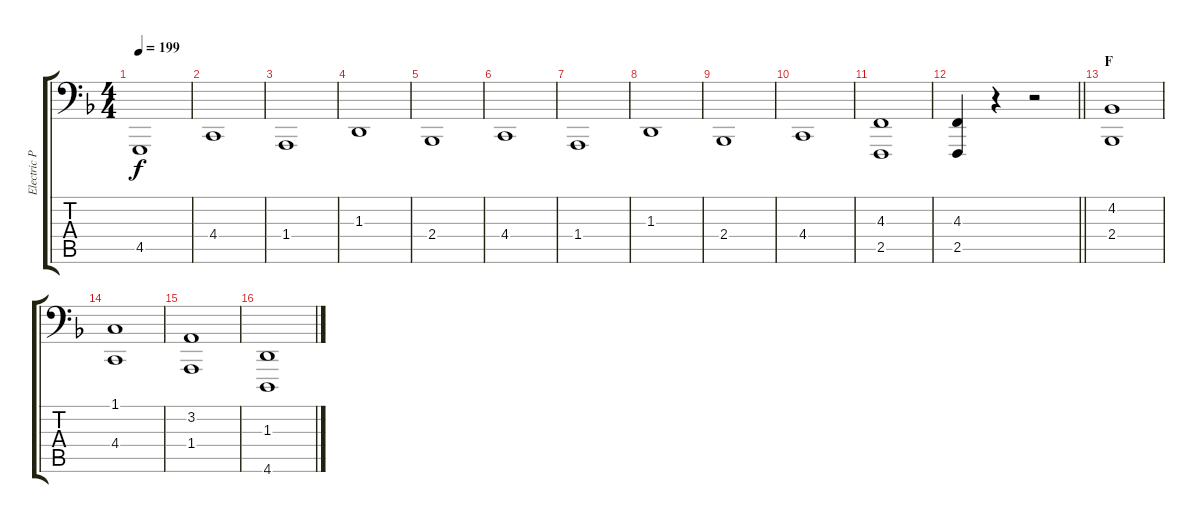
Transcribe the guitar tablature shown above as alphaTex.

\track ("Electric Piano" "Electric P") {instrument electricgrandpiano}
\staff {score tabs}
\tuning (B2 Gb2 Db2 Ab1 Eb1 Bb0) {hide}
\ts (4 4)
\tempo 199
\clef f4
\ks f
4.5.1{dy f} |
4.4.1 |
1.4.1 |
1.3.1 |
2.4.1 |
4.4.1 |
1.4.1 |
1.3.1 |
2.4.1 |
4.4.1 |
(4.3 2.5).1 |
\barLineRight lightlight
(4.3 2.5).4 r.4 r.2 |
\section ("" "F")
(4.2 2.4).1 |
(1.1 4.4).1 |
(3.2 1.4).1 |
(1.3 4.6).1
